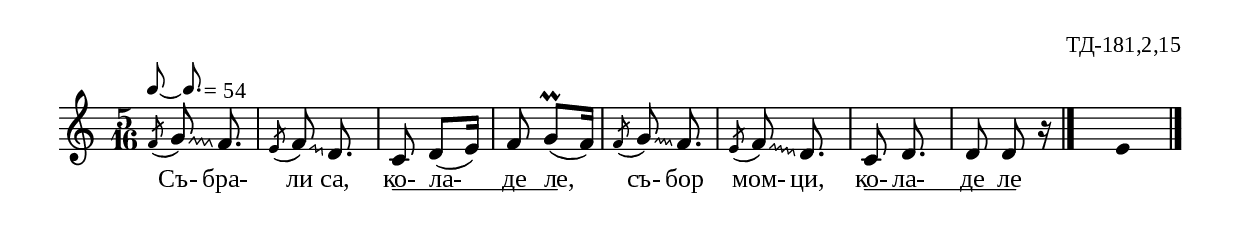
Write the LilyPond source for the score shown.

%{
td_181_2_15
%}

\include "td-preamble.ly"
\include "Rhythm_marks.ly"

\score {
\relative c' {
%\tempo 8 = 200
\override Score.RehearsalMark #'self-alignment-X = #LEFT
\once \override Score.RehearsalMark #'X-offset = #8
  \rhythmMarkA \rhyMarkAAdot #"54"
\time 5/16
\override Glissando #'style = #'zigzag
\acciaccatura f8 g\glissando f8.\noBeam | \acciaccatura e8 f\glissando d8.\noBeam | 
c8 d[( e16]) | f8 g\prall[( f16]) | \acciaccatura f8 g\glissando f8.\noBeam  |
\acciaccatura e8 f\glissando d8.\noBeam | c8 d8.\noBeam | d8 d\noBeam r16
 \bar "|." 
s8 \fixB e8 s16
  \bar "|." 
}
\addlyrics { Съ- бра- ли са, 
ко- \startTextSpan ла- де ле, \stopTextSpan съ- бор мом- ци, 
ко- \startTextSpan ла- де ле \stopTextSpan }
%
\layout {
%   \context { 
%	    \Staff \remove "Time_signature_engraver" } 
  indent = #0
  line-width = 190\mm
  ragged-right=##f
\context {
      \Lyrics
      \consists "Text_spanner_engraver"
      \override TextSpanner #'direction = #DOWN
      \override TextSpanner #'style = #'line    
      \override TextSpanner #'outside-staff-priority = ##f
      \override TextSpanner #'padding = #0.2 % sets the distance of the line from the lyrics
      \override TextSpanner #'bound-details =
      #`((left . ((Y . 0)
                  (padding . 0)
                  (attach-dir . ,LEFT)))
         (left-broken . ((end-on-note . #t)))
         (right . ((Y . 0)
                   (padding . 0)
                   (attach-dir . ,RIGHT))))
    }
}
%
\midi { 
	\context {
		\Score tempoWholesPerMinute = #(ly:make-moment 68 4)
		}
	}
}
%
\header{
  opus = "ТД-181,2,15"
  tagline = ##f
}


